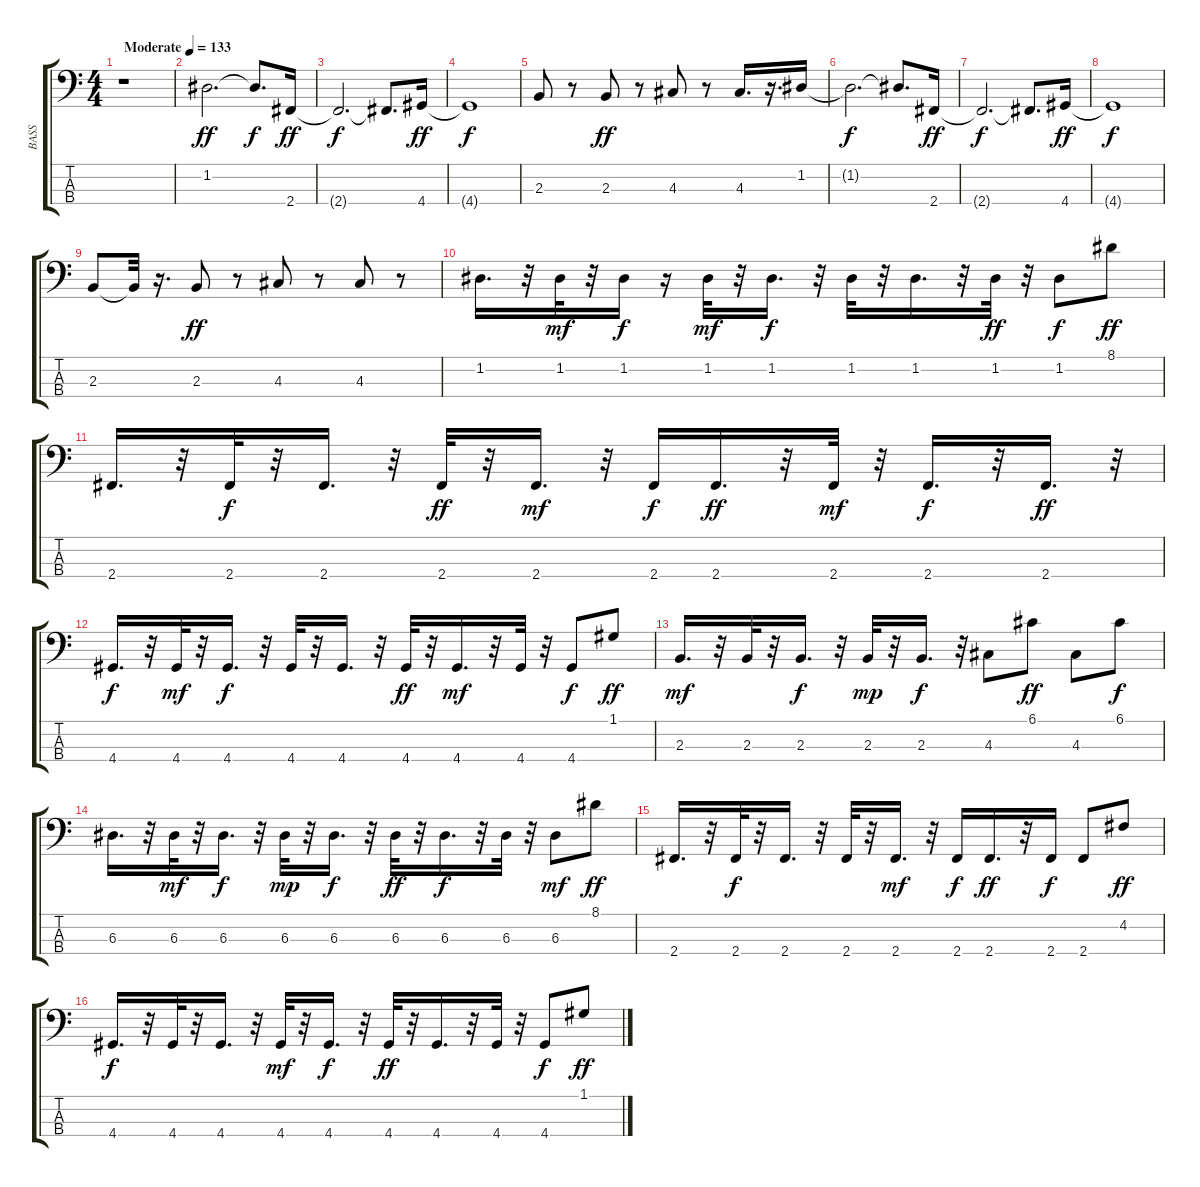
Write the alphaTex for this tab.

\track ("BASS                                " "BASS      ") {instrument synthbass2}
\staff {score tabs}
\tuning (G2 D2 A1 E1) {hide}
\ts (4 4)
\tempo (133 "Moderate")
\clef f4
\ks c
r.1{dy ff instrument synthbass2} |
1.2.2{d} 1.2{t}.8{d dy f} 2.4.16{dy ff} |
2.4{t}.2{d dy f} 2.4{t}.8{d} 4.4.16{dy ff} |
4.4{t}.1{dy f} |
2.3.8 r.8 2.3.8{dy ff} r.8 4.3.8 r.8 4.3.16{d} r.16{d} 1.2.16 |
1.2{t}.2{d dy f} 1.2{t}.8{d} 2.4.16{dy ff} |
2.4{t}.2{d dy f} 2.4{t}.8{d} 4.4.16{dy ff} |
4.4{t}.1{dy f} |
2.3.8 2.3{t}.32 r.16{d} 2.3.8{dy ff} r.8 4.3.8 r.8 4.3.8 r.8 |
1.2.16{d} r.32 1.2.32{dy mf} r.32 1.2.16{dy f} r.16 1.2.32{dy mf} r.32 1.2.16{d dy f} r.32 1.2.32 r.32 1.2.16{d} r.32 1.2.32{dy ff} r.32 1.2.8{dy f} 8.1.8{dy ff} |
2.4.16{d} r.32 2.4.32{dy f} r.32 2.4.16{d} r.32 2.4.32{dy ff} r.32 2.4.16{d dy mf} r.32 2.4.16{dy f} 2.4.16{d dy ff} r.32 2.4.32{dy mf} r.32 2.4.16{d dy f} r.32 2.4.16{d dy ff} r.32 |
4.4.16{d dy f} r.32 4.4.32{dy mf} r.32 4.4.16{d dy f} r.32 4.4.32 r.32 4.4.16{d} r.32 4.4.32{dy ff} r.32 4.4.16{d dy mf} r.32 4.4.32 r.32 4.4.8{dy f} 1.1.8{dy ff} |
2.3.16{d dy mf} r.32 2.3.32 r.32 2.3.16{d dy f} r.32 2.3.32{dy mp} r.32 2.3.16{d dy f} r.32 4.3.8 6.1.8{dy ff} 4.3.8 6.1.8{dy f} |
6.3.16{d} r.32 6.3.32{dy mf} r.32 6.3.16{d dy f} r.32 6.3.32{dy mp} r.32 6.3.16{d dy f} r.32 6.3.32{dy ff} r.32 6.3.16{d dy f} r.32 6.3.32 r.32 6.3.8{dy mf} 8.1.8{dy ff} |
2.4.16{d} r.32 2.4.32{dy f} r.32 2.4.16{d} r.32 2.4.32 r.32 2.4.16{d dy mf} r.32 2.4.16{dy f} 2.4.16{d dy ff} r.32 2.4.16{dy f} 2.4.8 4.2.8{dy ff} |
4.4.16{d dy f} r.32 4.4.32 r.32 4.4.16{d} r.32 4.4.32{dy mf} r.32 4.4.16{d dy f} r.32 4.4.32{dy ff} r.32 4.4.16{d} r.32 4.4.32 r.32 4.4.8{dy f} 1.1.8{dy ff}
